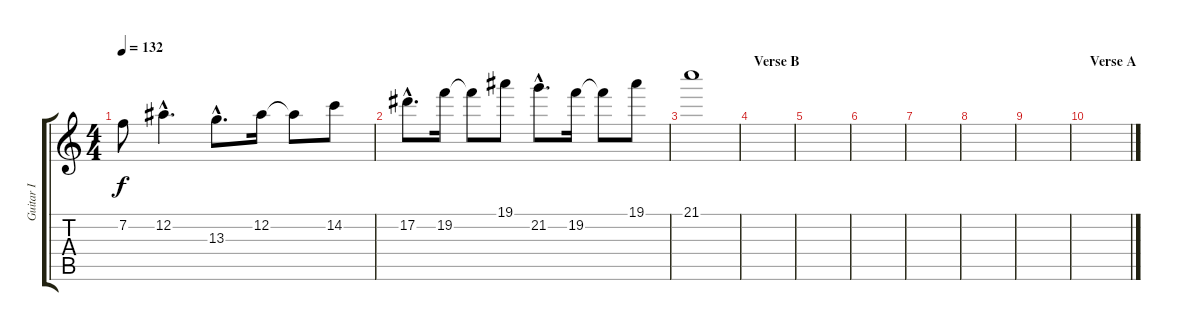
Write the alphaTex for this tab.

\track ("Guitar I" "Guitar I") {instrument overdrivenguitar}
\staff {score tabs}
\tuning (Eb4 Bb3 Gb3 Db3 Ab2 Eb2) {hide}
\ts (4 4)
\tempo 132
\clef g2
\ks c
7.2{t}.8{dy f} 12.2{hac}.4{d} 13.3{hac}.8{d} 12.2.16 12.2{t}.8 14.2.8 |
17.2{hac}.8{d} 19.2.16 19.2{t}.8 19.1.8 21.2{hac}.8{d} 19.2.16 19.2{t}.8 19.1.8 |
21.1.1 |
\section ("" "Verse B")
|
|
|
|
|
|
\section ("" "Verse A")
